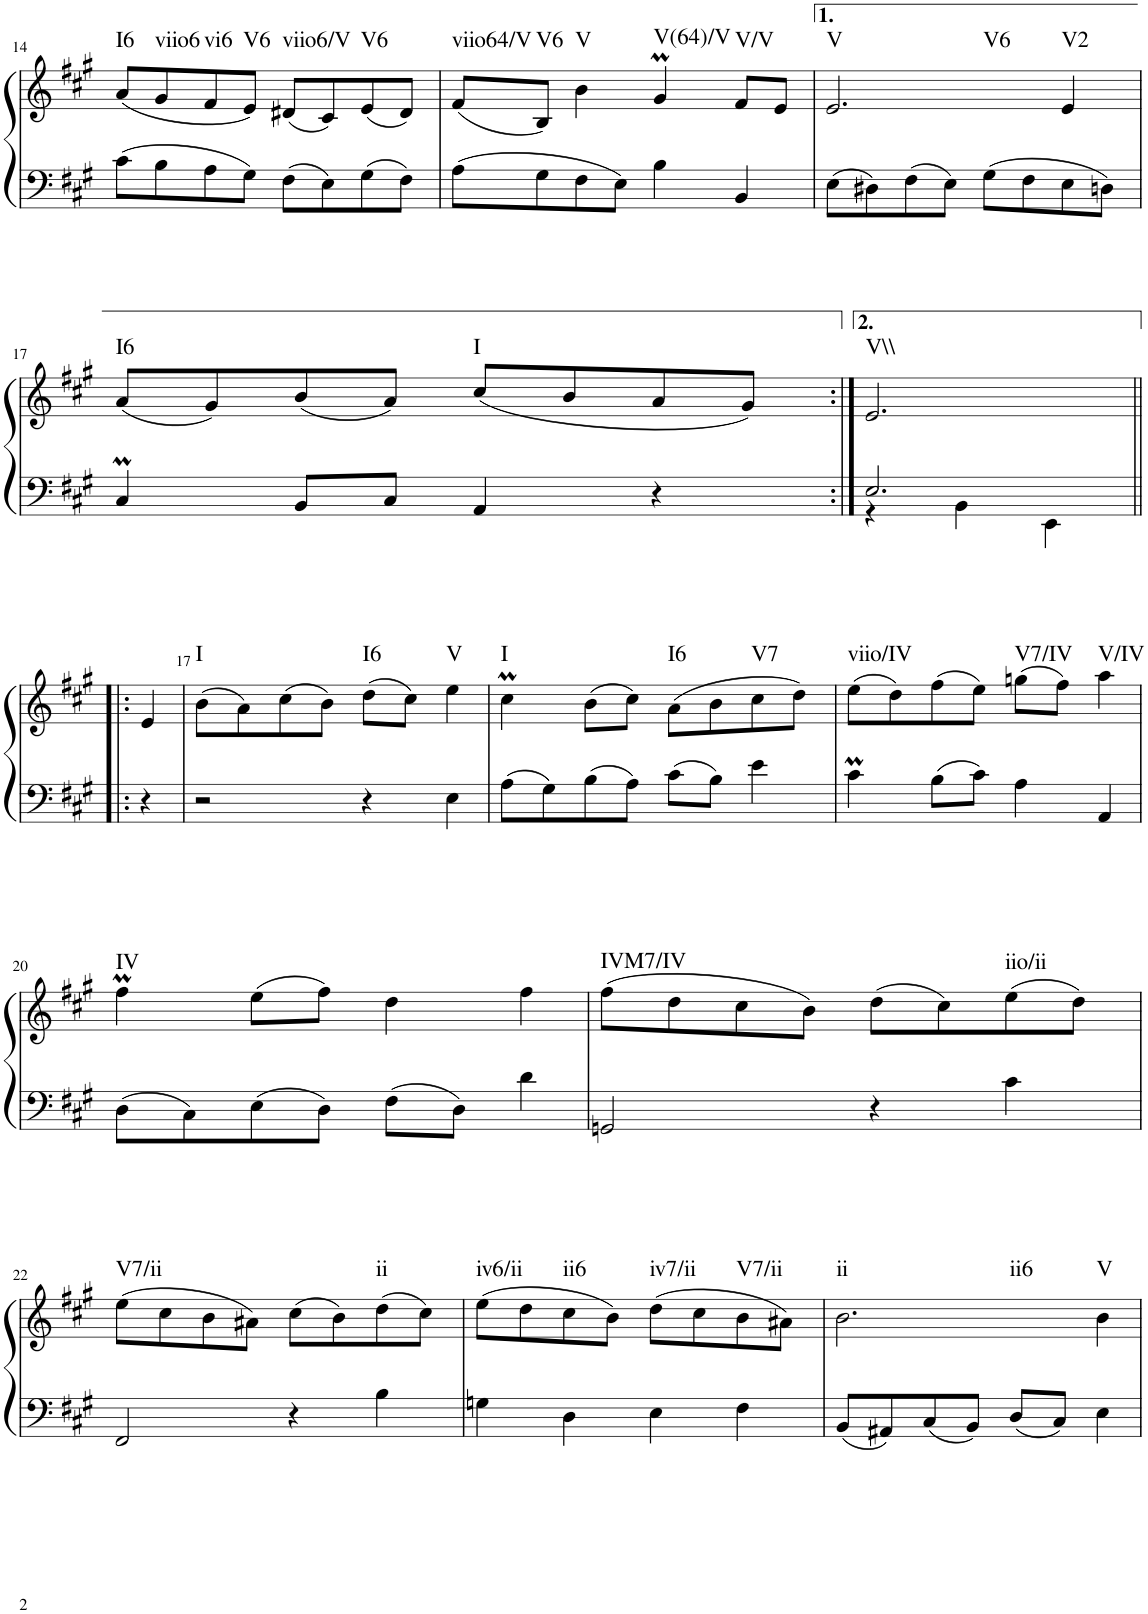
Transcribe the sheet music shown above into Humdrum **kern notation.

**kern	**kern	**harte
*part1	*part1	*part1
*staff2	*staff1	*
*I"unbenannt1	*	*
!!LO:PB:g=z
*clefF4	*clefG2	*
*k[f#c#g#]	*k[f#c#g#]	*
*M2/2	*M2/2	*
=14	=14	=14
!	!	!LO:H:kt=I6
8c#\L	(8a/L	N
!	!	!LO:H:kt=viio6
8B\	8g#/	N
!	!	!LO:H:kt=vi6
8A\	8f#/	N
!	!	!LO:H:kt=V6
8G#\J	8e/J)	N
!	!	!LO:H:kt=viio6/V
8F#\L	(8d#X/L	N
8E\	8c#/)	.
!	!	!LO:H:kt=V6
8G#\	(8e/	N
8F#\J	8d#/J)	.
=15	=15	=15
!	!	!LO:H:kt=viio64/V
8A\L	(8f#/L	N
!	!	!LO:H:kt=V6
8G#\	8B/J)	N
!	!	!LO:H:kt=V
8F#\	4b\	N
8E\J	.	.
!	!	!LO:H:kt=V(64)/V
4B\	4g#m/	N
!	!	!LO:H:kt=V/V
4BB/	8f#/L	N
.	8e/J	.
=16	=16	=16
!	!	!LO:H:n=1:kt=V
!	!	!LO:H:n=2:kt=V6
8E\L	2.e/	N N
8D#X\	.	.
8F#\	.	.
8E\J	.	.
8G#\L	.	.
8F#\	.	.
!	!	!LO:H:kt=V2
8E\	4e/	N
8Dn\J	.	.
!!LO:LB:g=z
=17	=17	=17
!	!	!LO:H:kt=I6
4C#m/	(8a/L	N
.	8g#/)	.
8BB/L	(8b/	.
8C#/J	8a/J)	.
!	!	!LO:H:kt=I
4AA/	(8cc#/L	N
.	8b/	.
4r	8a/	.
.	8g#/J)	.
=16:|!	=16:|!	=16:|!
*^	*	*
!	!	!	!LO:H:kt=V\\
2.E/	4r	2.e/	N
.	4BB\	.	.
.	4EE\	.	.
*v	*v	*	*
!!LO:LB:g=z
=16X1!|:	=16X1!|:	=16X1!|:
4r	4e/	.
=17	=17	=17
!	!	!LO:H:kt=I
2r	(8b\L	N
.	8a\)	.
.	(8cc#\	.
.	8b\J)	.
!	!	!LO:H:kt=I6
4r	(8dd\L	N
.	8cc#\J)	.
!	!	!LO:H:kt=V
4E\	4ee\	N
=18	=18	=18
!	!	!LO:H:kt=I
8A\L	4cc#m\	N
8G#\	.	.
8B\	(8b\L	.
8A\J	8cc#\J)	.
!	!	!LO:H:kt=I6
8c#\L	(8a\L	N
8B\J	8b\	.
!	!	!LO:H:kt=V7
4e\	8cc#\	N
.	8dd\J)	.
=19	=19	=19
!	!	!LO:H:kt=viio/IV
4c#m\	(8ee\L	N
.	8dd\)	.
8B\L	(8ff#\	.
8c#\J	8ee\J)	.
!	!	!LO:H:kt=V7/IV
4A\	(8ggn\L	N
.	8ff#\J)	.
!	!	!LO:H:kt=V/IV
4AA/	4aa\	N
!!LO:LB:g=z
=20	=20	=20
!	!	!LO:H:kt=IV
8D\L	4ff#M\	N
8C#\	.	.
8E\	(8ee\L	.
8D\J	8ff#\J)	.
8F#\L	4dd\	.
8D\J	.	.
4d\	4ff#\	.
=21	=21	=21
!	!	!LO:H:kt=IVM7/IV
2GGn/	(8ff#\L	N
.	8dd\	.
.	8cc#\	.
.	8b\J)	.
4r	(8dd\L	.
.	8cc#\)	.
!	!	!LO:H:kt=iio/ii
4c#\	(8ee\	N
.	8dd\J)	.
!!LO:LB:g=z
=22	=22	=22
!	!	!LO:H:kt=V7/ii
2FF#/	(8ee\L	N
.	8cc#\	.
.	8b\	.
.	8a#X\J)	.
4r	(8cc#\L	.
.	8b\)	.
!	!	!LO:H:kt=ii
4B\	(8dd\	N
.	8cc#\J)	.
=23	=23	=23
!	!	!LO:H:kt=iv6/ii
4Gn\	(8ee\L	N
.	8dd\	.
!	!	!LO:H:kt=ii6
4D\	8cc#\	N
.	8b\J)	.
!	!	!LO:H:kt=iv7/ii
4E\	(8dd\L	N
.	8cc#\	.
!	!	!LO:H:kt=V7/ii
4F#\	8b\	N
.	8a#X\J)	.
=24	=24	=24
!	!	!LO:H:n=1:kt=ii
!	!	!LO:H:n=2:kt=ii6
8BB/L	2.b\	N N
8AA#X/	.	.
8C#/	.	.
8BB/J	.	.
8D/L	.	.
8C#/J	.	.
!	!	!LO:H:kt=V
4E\	4b\	N
=	=	=
*-	*-	*-
